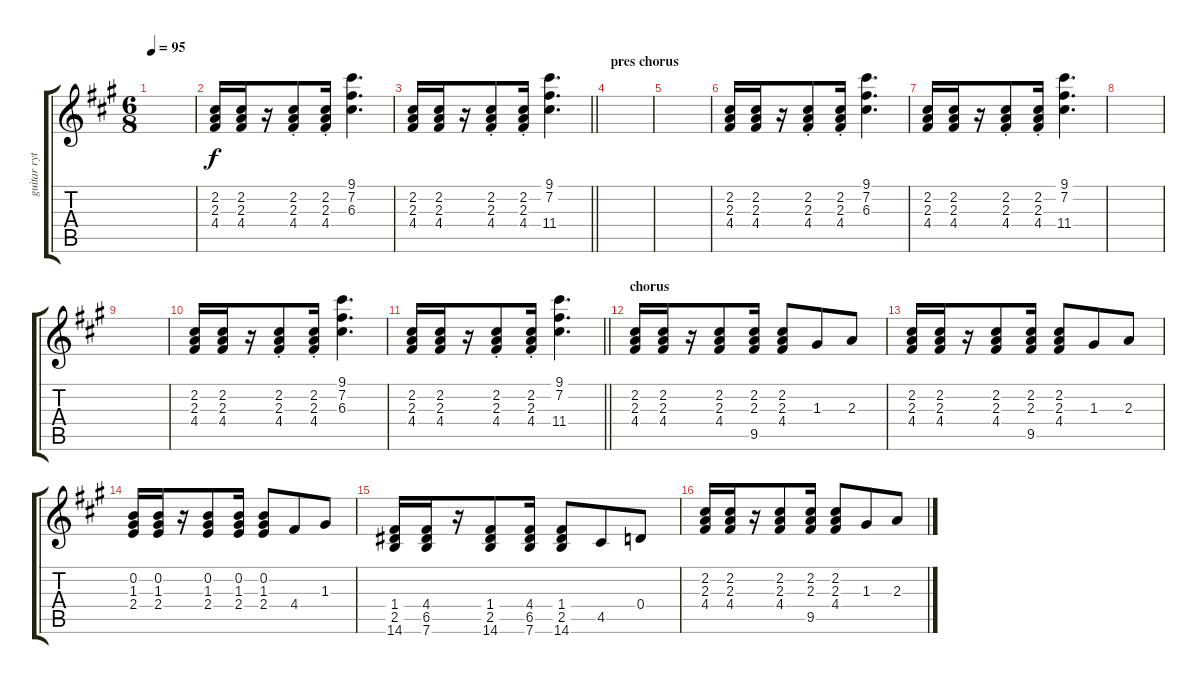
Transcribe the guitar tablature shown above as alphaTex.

\track ("guitar rythmique" "guitar ryt") {instrument overdrivenguitar}
\staff {score tabs}
\tuning (E4 B3 G3 D3 A2 E2) {hide}
\ts (6 8)
\tempo 95
\clef g2
\ks a
|
(2.2 2.3 4.4).16 (2.2 2.3 4.4).16 r.16 (2.2{st} 2.3{st} 4.4{st}).8 (2.2{st} 2.3{st} 4.4).16 (9.1 7.2 6.3).4{d} |
\barLineRight lightlight
(2.2 2.3 4.4).16 (2.2 2.3 4.4).16 r.16 (2.2{st} 2.3{st} 4.4{st}).8 (2.2{st} 2.3{st} 4.4).16 (9.1 7.2 11.4).4{d} |
\section ("" "pres chorus")
|
|
(2.2 2.3 4.4).16 (2.2 2.3 4.4).16 r.16 (2.2{st} 2.3{st} 4.4{st}).8 (2.2{st} 2.3{st} 4.4).16 (9.1 7.2 6.3).4{d} |
(2.2 2.3 4.4).16 (2.2 2.3 4.4).16 r.16 (2.2{st} 2.3{st} 4.4{st}).8 (2.2{st} 2.3{st} 4.4).16 (9.1 7.2 11.4).4{d} |
|
|
(2.2 2.3 4.4).16 (2.2 2.3 4.4).16 r.16 (2.2{st} 2.3{st} 4.4{st}).8 (2.2{st} 2.3{st} 4.4).16 (9.1 7.2 6.3).4{d} |
\barLineRight lightlight
(2.2 2.3 4.4).16 (2.2 2.3 4.4).16 r.16 (2.2{st} 2.3{st} 4.4{st}).8 (2.2{st} 2.3{st} 4.4).16 (9.1 7.2 11.4).4{d} |
\section ("" "chorus")
(2.2 2.3 4.4).16 (2.2 2.3 4.4).16 r.16 (2.2 2.3 4.4).8 (2.2 2.3 9.5).16 (2.2 2.3 4.4).8 1.3.8 2.3.8 |
(2.2 2.3 4.4).16 (2.2 2.3 4.4).16 r.16 (2.2 2.3 4.4).8 (2.2 2.3 9.5).16 (2.2 2.3 4.4).8 1.3.8 2.3.8 |
(0.2 1.3 2.4).16 (0.2 1.3 2.4).16 r.16 (0.2 1.3 2.4).8 (0.2 1.3 2.4).16 (0.2 1.3 2.4).8 4.4.8 1.3.8 |
(1.4 2.5 14.6).16 (4.4 6.5 7.6).16 r.16 (1.4 2.5 14.6).8 (4.4 6.5 7.6).16 (1.4 2.5 14.6).8 4.5.8 0.4.8 |
(2.2 2.3 4.4).16 (2.2 2.3 4.4).16 r.16 (2.2 2.3 4.4).8 (2.2 2.3 9.5).16 (2.2 2.3 4.4).8 1.3.8 2.3.8
